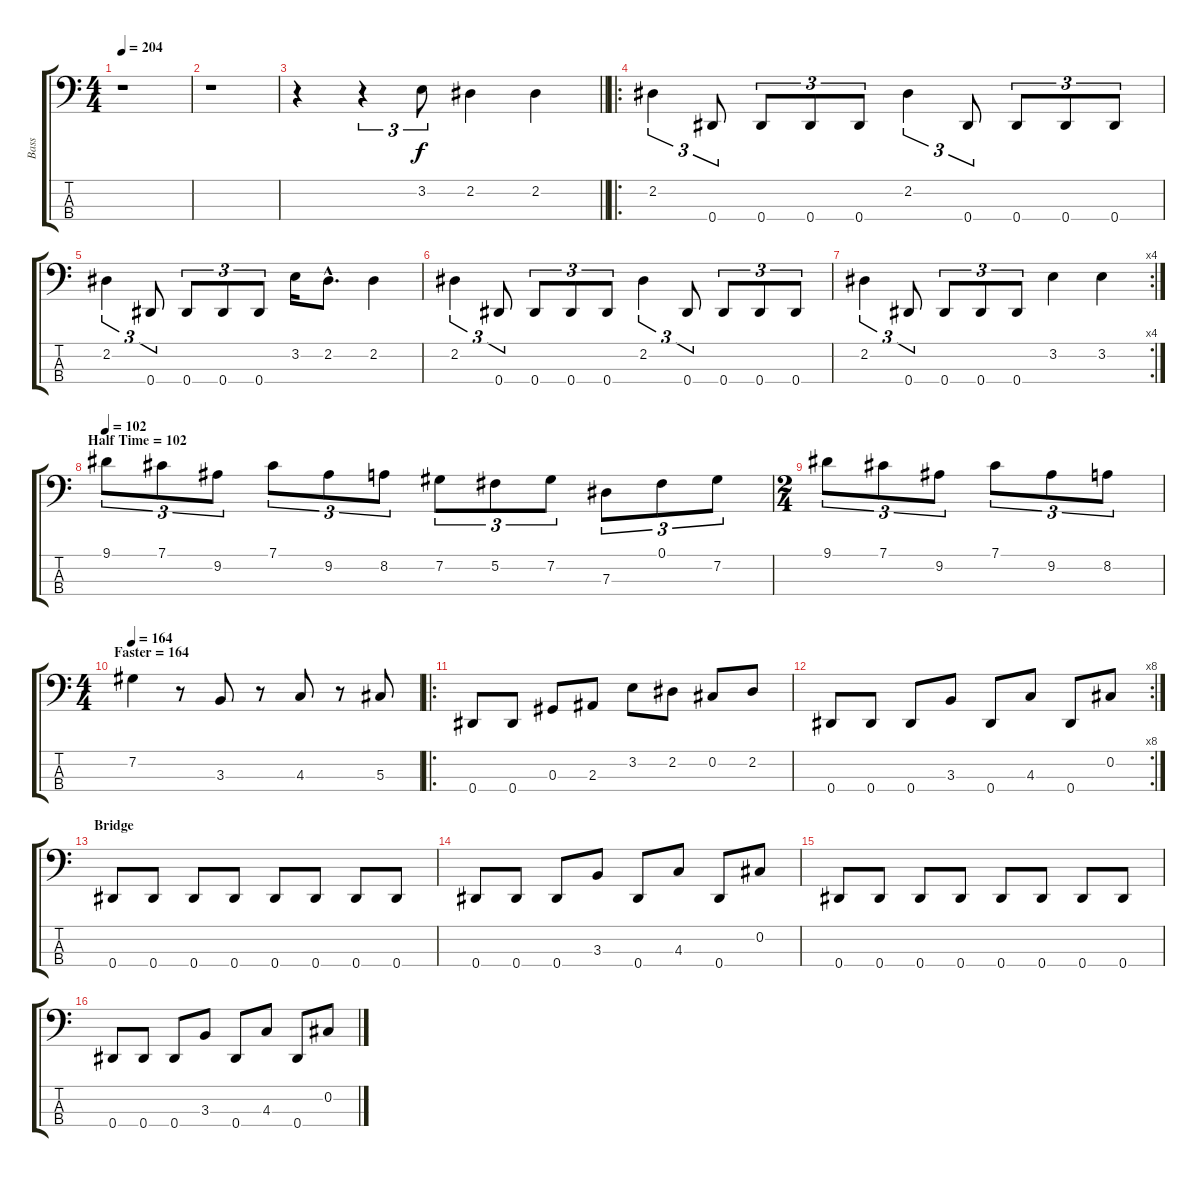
\track ("Bass" "Bass") {instrument electricbasspick}
\staff {score tabs}
\tuning (Gb2 Db2 Ab1 Eb1) {hide}
\ts (4 4)
\tempo 204
\clef f4
\ks c
r.1{dy f} |
r.1 |
\barLineRight lightlight
r.4 r.4{tu (3 2)} 3.2.8{tu (3 2)} 2.2.4 2.2.4 |
\ro
2.2.4{tu (3 2)} 0.4.8{tu (3 2)} 0.4.8{tu (3 2)} 0.4.8{tu (3 2)} 0.4.8{tu (3 2)} 2.2.4{tu (3 2)} 0.4.8{tu (3 2)} 0.4.8{tu (3 2)} 0.4.8{tu (3 2)} 0.4.8{tu (3 2)} |
2.2.4{tu (3 2)} 0.4.8{tu (3 2)} 0.4.8{tu (3 2)} 0.4.8{tu (3 2)} 0.4.8{tu (3 2)} 3.2.16 2.2{hac}.8{d} 2.2.4 |
2.2.4{tu (3 2)} 0.4.8{tu (3 2)} 0.4.8{tu (3 2)} 0.4.8{tu (3 2)} 0.4.8{tu (3 2)} 2.2.4{tu (3 2)} 0.4.8{tu (3 2)} 0.4.8{tu (3 2)} 0.4.8{tu (3 2)} 0.4.8{tu (3 2)} |
\rc 4
2.2.4{tu (3 2)} 0.4.8{tu (3 2)} 0.4.8{tu (3 2)} 0.4.8{tu (3 2)} 0.4.8{tu (3 2)} 3.2.4 3.2.4 |
\section ("" "Half Time = 102")
\tempo 102
9.1.8{tu (3 2)} 7.1.8{tu (3 2)} 9.2.8{tu (3 2)} 7.1.8{tu (3 2)} 9.2.8{tu (3 2)} 8.2.8{tu (3 2)} 7.2.8{tu (3 2)} 5.2.8{tu (3 2)} 7.2.8{tu (3 2)} 7.3.8{tu (3 2)} 0.1.8{tu (3 2)} 7.2.8{tu (3 2)} |
\ts (2 4)
9.1.8{tu (3 2)} 7.1.8{tu (3 2)} 9.2.8{tu (3 2)} 7.1.8{tu (3 2)} 9.2.8{tu (3 2)} 8.2.8{tu (3 2)} |
\ts (4 4)
\section ("" "Faster = 164")
\tempo 164
7.2.4 r.8 3.3.8 r.8 4.3.8 r.8 5.3.8 |
\ro
0.4.8 0.4.8 0.3.8 2.3.8 3.2.8 2.2.8 0.2.8 2.2.8 |
\rc 8
0.4.8 0.4.8 0.4.8 3.3.8 0.4.8 4.3.8 0.4.8 0.2.8 |
\section ("" "Bridge")
0.4.8 0.4.8 0.4.8 0.4.8 0.4.8 0.4.8 0.4.8 0.4.8 |
0.4.8 0.4.8 0.4.8 3.3.8 0.4.8 4.3.8 0.4.8 0.2.8 |
0.4.8 0.4.8 0.4.8 0.4.8 0.4.8 0.4.8 0.4.8 0.4.8 |
0.4.8 0.4.8 0.4.8 3.3.8 0.4.8 4.3.8 0.4.8 0.2.8
